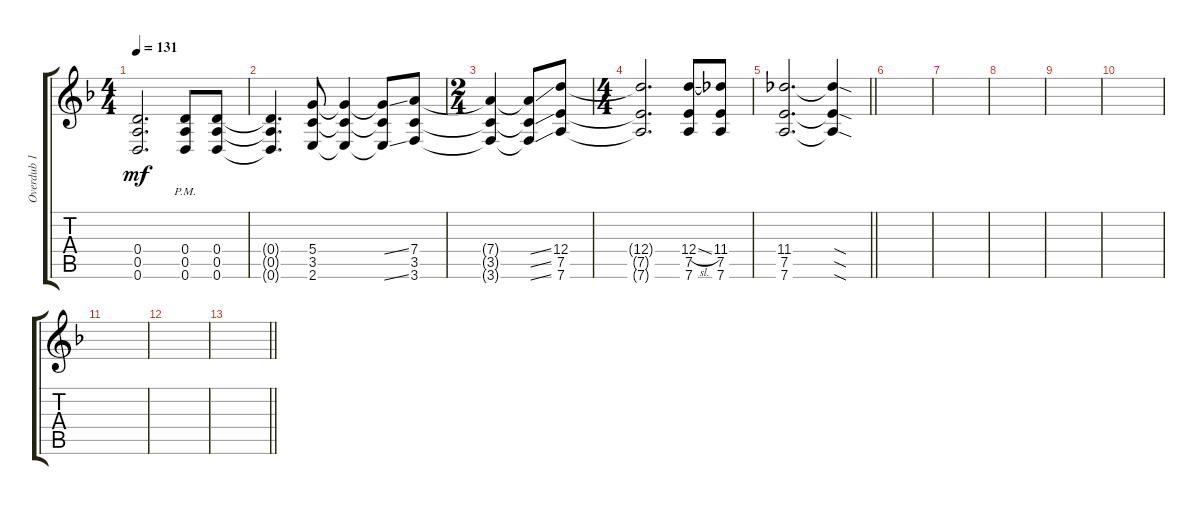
\track ("Overdub 1" "Overdub 1") {instrument distortionguitar}
\staff {score tabs}
\tuning (E4 B3 G3 D3 A2 D2) {hide}
\ts (4 4)
\tempo 131
\clef g2
\ks f
(0.4{t} 0.5{t} 0.6{t}).2{d dy mf} (0.4{pm} 0.5{pm} 0.6{pm}).8 (0.4 0.5 0.6).8 |
(0.4{t} 0.5{t} 0.6{t}).4{d} (5.4 3.5 2.6).8 (5.4{t} 3.5{t} 2.6{t}).4 (5.4{ss t} 3.5{t} 2.6{ss t}).8 (7.4 3.5 3.6).8 |
\ts (2 4)
(7.4{t} 3.5{t} 3.6{t}).4 (7.4{ss t} 3.5{ss t} 3.6{ss t}).8 (12.4 7.5 7.6).8 |
\ts (4 4)
(12.4{t} 7.5{t} 7.6{t}).2{d} (12.4{sl} 7.5 7.6).8 (11.4 7.5 7.6).8 |
\barLineRight lightlight
(11.4 7.5 7.6).2{d} (11.4{sod t} 7.5{sod t} 7.6{sod t}).4 |
|
|
|
|
|
|
|
\barLineRight lightlight
